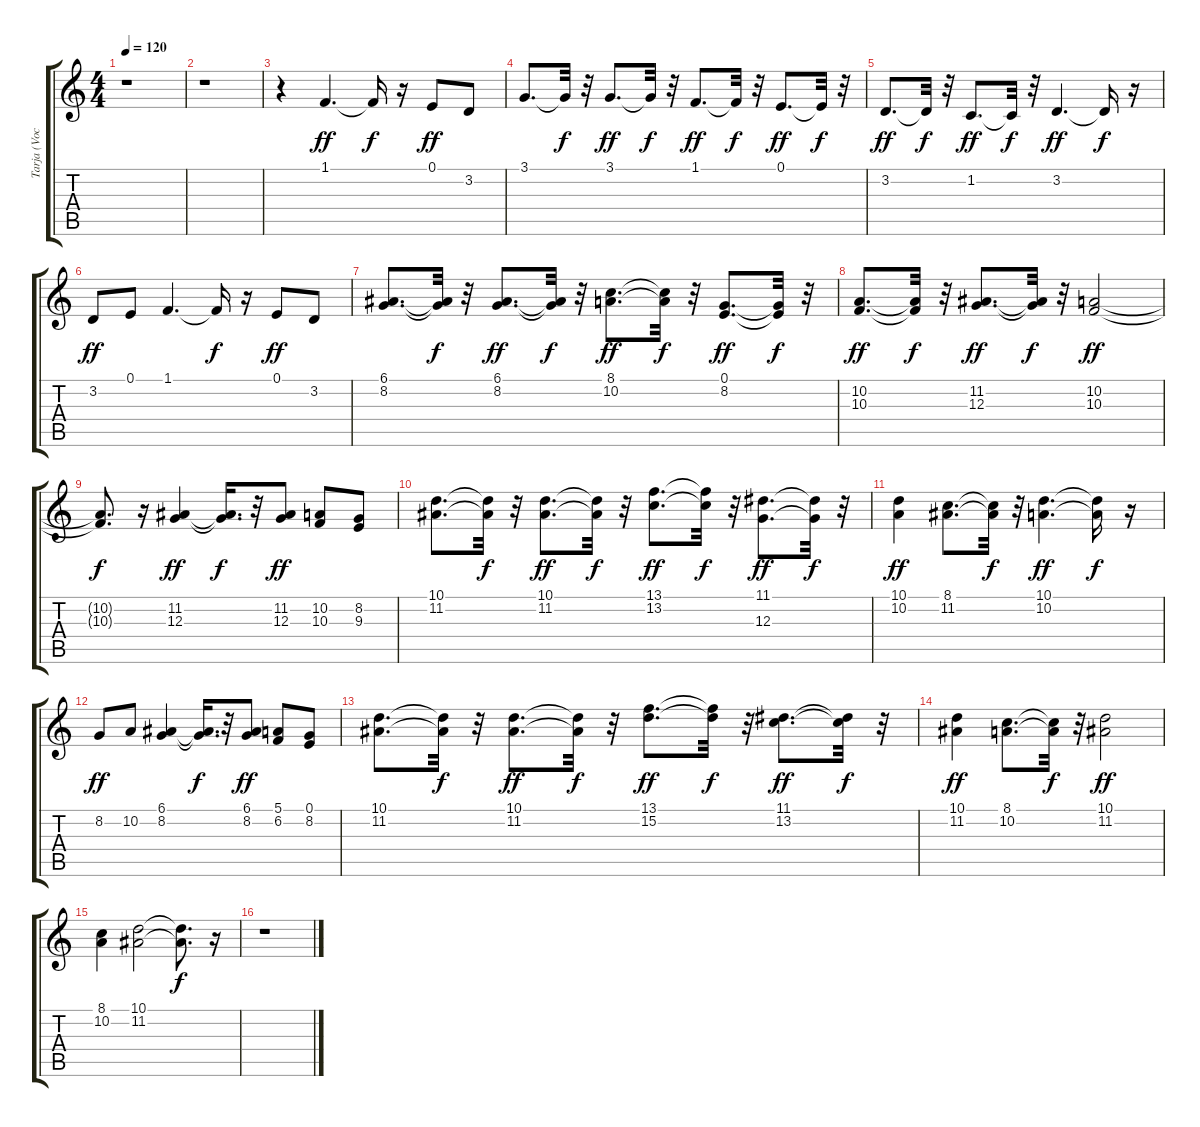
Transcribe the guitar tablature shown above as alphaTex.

\track ("Tarja (Vocals)" "Tarja (Voc") {instrument acousticgrandpiano}
\staff {score tabs}
\tuning (E4 B3 G3 D3 A2 E2) {hide}
\ts (4 4)
\tempo 120
\clef g2
\ks c
r.1{dy f} |
r.1 |
r.4 1.1.4{d dy ff} 1.1{t}.16{dy f} r.16 0.1.8{dy ff} 3.2.8 |
3.1.8{d} 3.1{t}.32{dy f} r.32 3.1.8{d dy ff} 3.1{t}.32{dy f} r.32 1.1.8{d dy ff} 1.1{t}.32{dy f} r.32 0.1.8{d dy ff} 0.1{t}.32{dy f} r.32 |
3.2.8{d dy ff} 3.2{t}.32{dy f} r.32 1.2.8{d dy ff} 1.2{t}.32{dy f} r.32 3.2.4{d dy ff} 3.2{t}.16{dy f} r.16 |
3.2.8{dy ff} 0.1.8 1.1.4{d} 1.1{t}.16{dy f} r.16 0.1.8{dy ff} 3.2.8 |
(6.1 8.2).8{d} (6.1{t} 8.2{t}).32{dy f} r.32 (6.1 8.2).8{d dy ff} (6.1{t} 8.2{t}).32{dy f} r.32 (8.1 10.2).8{d dy ff} (8.1{t} 10.2{t}).32{dy f} r.32 (0.1 8.2).8{d dy ff} (0.1{t} 8.2{t}).32{dy f} r.32 |
(10.2 10.3).8{d dy ff} (10.2{t} 10.3{t}).32{dy f} r.32 (11.2 12.3).8{d dy ff} (11.2{t} 12.3{t}).32{dy f} r.32 (10.2 10.3).2{dy ff} |
(10.2{t} 10.3{t}).8{d dy f} r.16 (11.2 12.3).4{dy ff} (11.2{t} 12.3{t}).16{d dy f} r.32 (11.2 12.3).8{dy ff} (10.2 10.3).8 (8.2 9.3).8 |
(10.1 11.2).8{d} (10.1{t} 11.2{t}).32{dy f} r.32 (10.1 11.2).8{d dy ff} (10.1{t} 11.2{t}).32{dy f} r.32 (13.1 13.2).8{d dy ff} (13.1{t} 13.2{t}).32{dy f} r.32 (11.1 12.3).8{d dy ff} (11.1{t} 12.3{t}).32{dy f} r.32 |
(10.1 10.2).4{dy ff} (8.1 11.2).8{d} (8.1{t} 11.2{t}).32{dy f} r.32 (10.1 10.2).4{d dy ff} (10.1{t} 10.2{t}).16{dy f} r.16 |
8.2.8{dy ff} 10.2.8 (6.1 8.2).4 (6.1{t} 8.2{t}).16{d dy f} r.32 (6.1 8.2).8{dy ff} (5.1 6.2).8 (0.1 8.2).8 |
(10.1 11.2).8{d} (10.1{t} 11.2{t}).32{dy f} r.32 (10.1 11.2).8{d dy ff} (10.1{t} 11.2{t}).32{dy f} r.32 (13.1 15.2).8{d dy ff} (13.1{t} 15.2{t}).32{dy f} r.32 (11.1 13.2).8{d dy ff} (11.1{t} 13.2{t}).32{dy f} r.32 |
(10.1 11.2).4{dy ff} (8.1 10.2).8{d} (8.1{t} 10.2{t}).32{dy f} r.32 (10.1 11.2).2{dy ff} |
(8.1 10.2).4 (10.1 11.2).2 (10.1{t} 11.2{t}).8{d dy f} r.16 |
r.1
